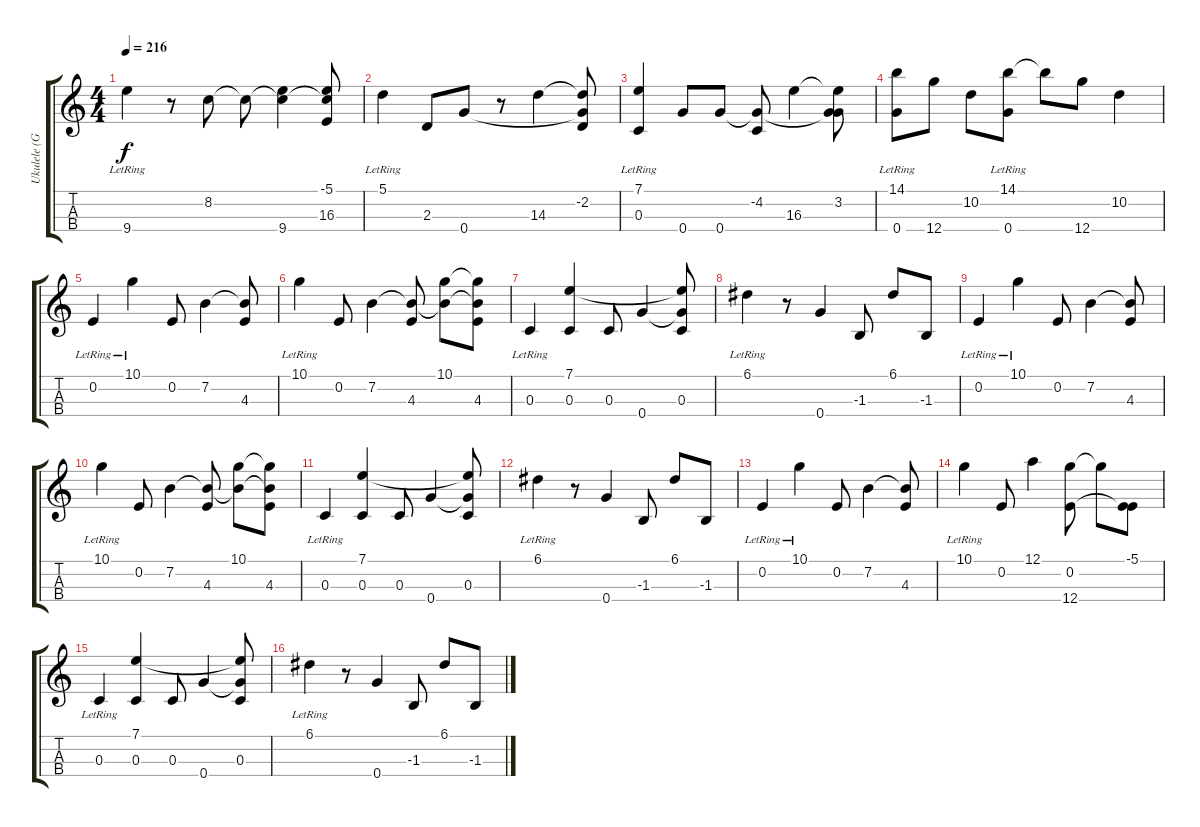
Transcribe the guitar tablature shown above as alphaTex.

\track ("Ukulele (GCEA4)" "Ukulele (G") {solo instrument acousticguitarnylon}
\staff {score tabs}
\tuning (A3 E3 C3 G3) {hide}
\ts (4 4)
\tempo 216
\clef g2
\ks c
9.4{lr}.4{dy f} r.8 8.2.8 8.2{t}.8 (8.2{t} 9.4).4 (-5.1 8.2{t} 16.3{t}).8 |
5.1{lr}.4 2.3.8 0.4.8 r.8 14.3.4 (-2.2 14.3{t} 0.4{t}).8 |
(7.1{lr} 0.3{lr}).4 0.4.8 0.4.8 (-4.2 0.4{t}).8 16.3.4 (3.2 16.3{t} 0.4{t}).8 |
(14.1{lr} 0.4{lr}).8 12.4.8 10.2.8 (14.1{lr} 0.4{lr}).8 14.1{t}.8 12.4.8 10.2.4 |
0.2{lr}.4 10.1{lr}.4 0.2.8 7.2.4 (7.2{t} 4.3).8 |
10.1{lr}.4 0.2.8 7.2.4 (7.2{t} 4.3).8 (10.1 7.2{t}).8 (10.1{t} 7.2{t} 4.3).8 |
0.3{lr}.4 (7.1 0.3).4 0.3.8 0.4.4 (7.1{t} 0.3 0.4{t}).8 |
6.1{lr}.4 r.8 0.4.4 -1.3.8 6.1.8 -1.3.8 |
0.2{lr}.4 10.1{lr}.4 0.2.8 7.2.4 (7.2{t} 4.3).8 |
10.1{lr}.4 0.2.8 7.2.4 (7.2{t} 4.3).8 (10.1 7.2{t}).8 (10.1{t} 7.2{t} 4.3).8 |
0.3{lr}.4 (7.1 0.3).4 0.3.8 0.4.4 (7.1{t} 0.3 0.4{t}).8 |
6.1{lr}.4 r.8 0.4.4 -1.3.8 6.1.8 -1.3.8 |
0.2{lr}.4 10.1{lr}.4 0.2.8 7.2.4 (7.2{t} 4.3).8 |
10.1{lr}.4 0.2.8 12.1.4 (0.2 12.4).8 12.4{t}.8 (-5.1 0.2{t}).8 |
0.3{lr}.4 (7.1 0.3).4 0.3.8 0.4.4 (7.1{t} 0.3 0.4{t}).8 |
6.1{lr}.4 r.8 0.4.4 -1.3.8 6.1.8 -1.3.8
